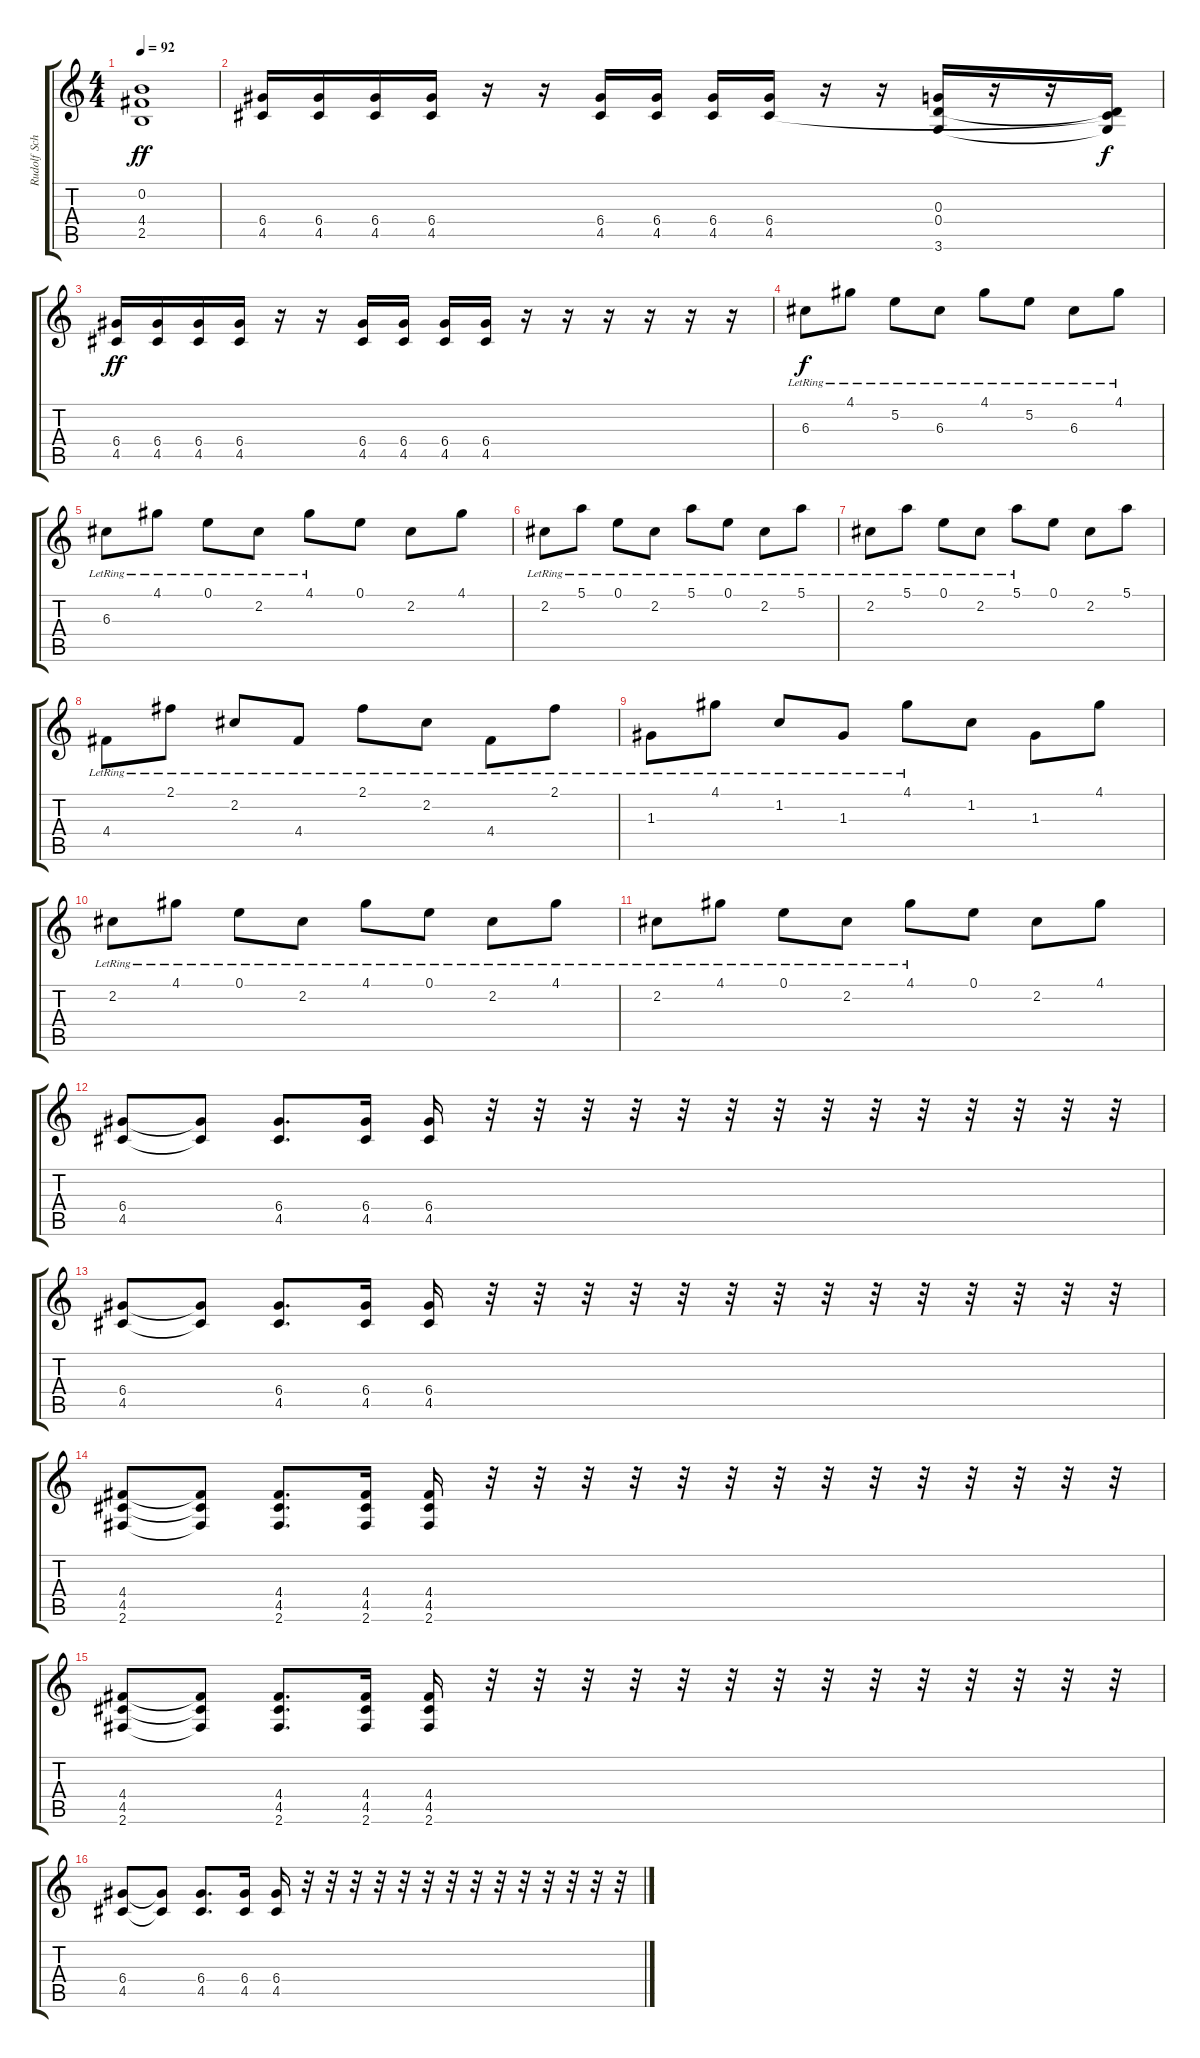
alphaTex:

\track ("Rudolf Schenker" "Rudolf Sch") {instrument acousticguitarsteel}
\staff {score tabs}
\tuning (E4 B3 G3 D3 A2 E2) {hide}
\ts (4 4)
\tempo 92
\clef g2
\ks c
(0.2 4.4 2.5).1{dy ff} |
(6.4 4.5).16 (6.4 4.5).16 (6.4 4.5).16 (6.4 4.5).16 r.16 r.16 (6.4 4.5).16 (6.4 4.5).16 (6.4 4.5).16 (6.4 4.5).16 r.16 r.16 (0.3 0.4 3.6).16 r.16 r.16 (0.4{t} 4.5{t} 3.6{t}).16{dy f} |
(6.4 4.5).16{dy ff} (6.4 4.5).16 (6.4 4.5).16 (6.4 4.5).16 r.16 r.16 (6.4 4.5).16 (6.4 4.5).16 (6.4 4.5).16 (6.4 4.5).16 r.16 r.16 r.16 r.16 r.16 r.16 |
6.3{lr}.8{dy f volume 13 instrument acousticguitarsteel} 4.1{lr}.8 5.2{lr}.8 6.3{lr}.8 4.1{lr}.8 5.2{lr}.8 6.3{lr}.8 4.1{lr}.8 |
6.3{lr}.8 4.1{lr}.8 0.1{lr}.8 2.2{lr}.8 4.1{lr}.8 0.1.8 2.2.8 4.1.8 |
2.2{lr}.8 5.1{lr}.8 0.1{lr}.8 2.2{lr}.8 5.1{lr}.8 0.1{lr}.8 2.2{lr}.8 5.1{lr}.8 |
2.2{lr}.8 5.1{lr}.8 0.1{lr}.8 2.2{lr}.8 5.1{lr}.8 0.1.8 2.2.8 5.1.8 |
4.4{lr}.8 2.1{lr}.8 2.2{lr}.8 4.4{lr}.8 2.1{lr}.8 2.2{lr}.8 4.4{lr}.8 2.1{lr}.8 |
1.3{lr}.8 4.1{lr}.8 1.2{lr}.8 1.3{lr}.8 4.1{lr}.8 1.2.8 1.3.8 4.1.8 |
2.2{lr}.8 4.1{lr}.8 0.1{lr}.8 2.2{lr}.8 4.1{lr}.8 0.1{lr}.8 2.2{lr}.8 4.1{lr}.8 |
2.2{lr}.8 4.1{lr}.8 0.1{lr}.8 2.2{lr}.8 4.1{lr}.8 0.1.8 2.2.8 4.1.8 |
(6.4 4.5).8{volume 13 instrument distortionguitar} (6.4{t} 4.5{t}).8 (6.4 4.5).8{d} (6.4 4.5).16 (6.4 4.5).16 r.32 r.32 r.32 r.32 r.32 r.32 r.32 r.32 r.32 r.32 r.32 r.32 r.32 r.32 |
(6.4 4.5).8 (6.4{t} 4.5{t}).8 (6.4 4.5).8{d} (6.4 4.5).16 (6.4 4.5).16 r.32 r.32 r.32 r.32 r.32 r.32 r.32 r.32 r.32 r.32 r.32 r.32 r.32 r.32 |
(4.4 4.5 2.6).8 (4.4{t} 4.5{t} 2.6{t}).8 (4.4 4.5 2.6).8{d} (4.4 4.5 2.6).16 (4.4 4.5 2.6).16 r.32 r.32 r.32 r.32 r.32 r.32 r.32 r.32 r.32 r.32 r.32 r.32 r.32 r.32 |
(4.4 4.5 2.6).8 (4.4{t} 4.5{t} 2.6{t}).8 (4.4 4.5 2.6).8{d} (4.4 4.5 2.6).16 (4.4 4.5 2.6).16 r.32 r.32 r.32 r.32 r.32 r.32 r.32 r.32 r.32 r.32 r.32 r.32 r.32 r.32 |
(6.4 4.5).8 (6.4{t} 4.5{t}).8 (6.4 4.5).8{d} (6.4 4.5).16 (6.4 4.5).16 r.32 r.32 r.32 r.32 r.32 r.32 r.32 r.32 r.32 r.32 r.32 r.32 r.32 r.32
